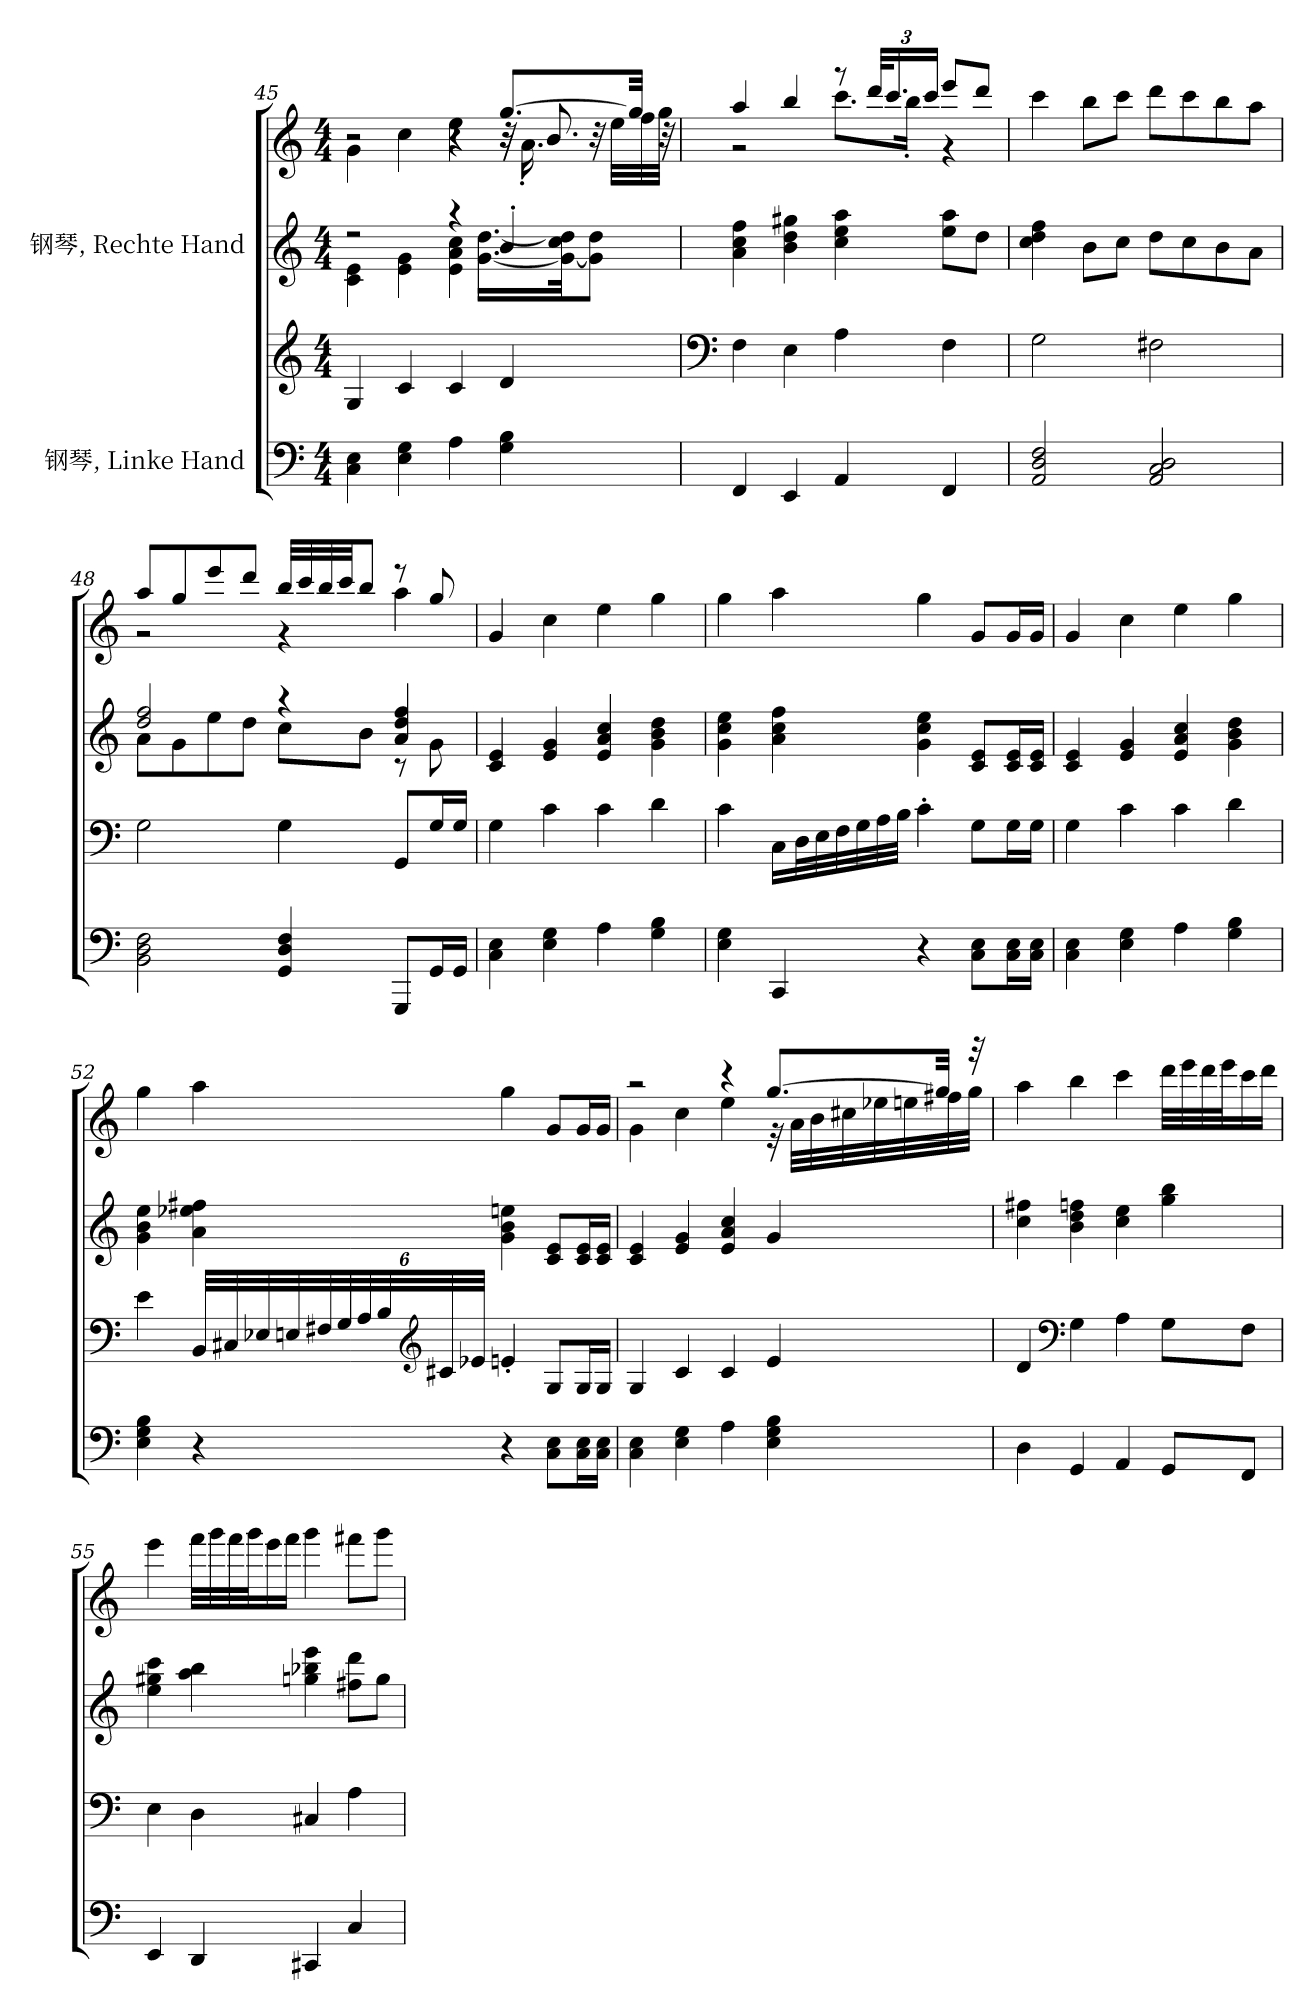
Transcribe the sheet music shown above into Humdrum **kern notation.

**kern	**kern	**kern	**kern
*part2	*part2	*part1	*part1
*staff4	*staff3	*staff2	*staff1
*I"钢琴, Linke Hand	*	*I"钢琴, Rechte Hand	*
*clefF4	*clefG2	*clefG2	*clefG2
*k[]	*k[]	*k[]	*k[]
*M4/4	*M4/4	*M4/4	*M4/4
=45	=45	=45	=45
*	*	*^	*^
*	*	*	*	*	*^
4C\ 4E\	4G/	2r	4c\ 4e\	2r	4g\	2r
4E\ 4G\	4c/	.	4e\ 4g\	.	4cc\	.
4A\	4c/	4r	4e\ 4a\ 4cc\	4r	4ee\	4r
4G\ 4B\	4d/	4b'/	[16.g\ [16.dd\LL	[8.gg/L	32r	16r
.	.	.	.	.	16.a'\	.
.	.	.	.	.	.	8.b/
.	.	.	32g\_ 32cc\ 32dd\]JK	.	.	.
.	.	.	8g\] 8dd\J	.	32r	.
.	.	.	.	.	32ee\LLL	.
.	.	.	.	32gg/Jkk]	32ff\	.
.	.	.	.	32r	32gg\JJJ	.
*	*	*v	*v	*	*	*
*	*	*	*v	*v	*v
!!LO:LB:g=z
=46	=46	=46	=46
*	*clefF4	*	*
*	*	*	*^
4FF/	4F\	4a\ 4cc\ 4ff\	4aa/	2r
4EE/	4E\	4b\ 4dd\ 4gg#X\	4bb/	.
4AA/	4A\	4cc\ 4ee\ 4aa\	8r	8.ccc\L
*	*	*	*Xbrackettup	*
.	.	.	48ddd/KLL	.
.	.	.	24.ccc/	.
.	.	.	.	16bb'\Jk
.	.	.	24ccc/JJ	.
4FF/	4F\	8ee\ 8aa\L	8eee/L	4r
.	.	8dd\J	8ddd/J	.
*	*	*	*v	*v
=47	=47	=47	=47
2AA/ 2D/ 2F/	2G\	4cc\ 4dd\ 4ff\	4ccc\
.	.	8b\L	8bb\L
.	.	8cc\J	8ccc\J
2AA/ 2C/ 2D/	2F#X\	8dd\L	8ddd\L
.	.	8cc\	8ccc\
.	.	8b\	8bb\
.	.	8a\J	8aa\J
=48	=48	=48	=48
*	*	*^	*^
2BB\ 2D\ 2F\	2G\	2dd/ 2ff/	8a\L	8aa/L	2r
.	.	.	8g\	8gg/	.
.	.	.	8ee\	8eee/	.
.	.	.	8dd\J	8ddd/J	.
4GG/ 4D/ 4F/	4G\	4r	8cc\L	32bb/LLL	4r
.	.	.	.	32ccc/	.
.	.	.	.	32bb/	.
.	.	.	.	32ccc/JJ	.
.	.	.	8b\J	8bb/J	.
8GGG/L	8GG/L	4a/ 4dd/ 4ff/	8r	8r	4aa\
16GG/L	16G/L	.	8g\	8gg/	.
16GG/JJ	16G/JJ	.	.	.	.
*	*	*v	*v	*	*
*	*	*	*v	*v
!!LO:PB:g=z
=49	=49	=49	=49
4C\ 4E\	4G\	4c/ 4e/	4g/
4E\ 4G\	4c\	4e/ 4g/	4cc\
4A\	4c\	4e/ 4a/ 4cc/	4ee\
4G\ 4B\	4d\	4g\ 4b\ 4dd\	4gg\
=50	=50	=50	=50
4E\ 4G\	4c\	4g\ 4cc\ 4ee\	4gg\
4CC/	16C\LL	4a\ 4cc\ 4ff\	4aa\
.	32D\L	.	.
.	32E\	.	.
.	32F\	.	.
.	32G\	.	.
.	32A\	.	.
.	32B\JJJ	.	.
4r	4c'\	4g\ 4cc\ 4ee\	4gg\
8C\ 8E\L	8G\L	8c/ 8e/L	8g/L
16C\ 16E\L	16G\L	16c/ 16e/L	16g/L
16C\ 16E\JJ	16G\JJ	16c/ 16e/JJ	16g/JJ
=51	=51	=51	=51
4C\ 4E\	4G\	4c/ 4e/	4g/
4E\ 4G\	4c\	4e/ 4g/	4cc\
4A\	4c\	4e/ 4a/ 4cc/	4ee\
4G\ 4B\	4d\	4g\ 4b\ 4dd\	4gg\
!!LO:LB:g=z
=52	=52	=52	=52
4E\ 4G\ 4B\	4e\	4g\ 4b\ 4ee\	4gg\
4r	32BB/LLL	4a\ 4ee-X\ 4ff#X\	4aa\
.	32C#X/	.	.
.	32E-X/	.	.
.	32En/	.	.
*	*Xbrackettup	*	*
.	48F#X/	.	.
.	48G/	.	.
.	48A/	.	.
.	48B/	.	.
*	*clefG2	*	*
.	48c#X/	.	.
.	48e-X/JJJ	.	.
4r	4en'/	4g\ 4b\ 4een\	4gg\
8C\ 8E\L	8G/L	8c/ 8e/L	8g/L
16C\ 16E\L	16G/L	16c/ 16e/L	16g/L
16C\ 16E\JJ	16G/JJ	16c/ 16e/JJ	16g/JJ
=53	=53	=53	=53
*	*	*	*^
4C\ 4E\	4G/	4c/ 4e/	2r	4g\
4E\ 4G\	4c/	4e/ 4g/	.	4cc\
4A\	4c/	4e/ 4a/ 4cc/	4r	4ee\
4E\ 4G\ 4B\	4e/	4g/	[8.gg/L	32r
.	.	.	.	32a\LLL
.	.	.	.	32b\
.	.	.	.	32cc#X\
.	.	.	.	32ee-X\
.	.	.	.	32een\
.	.	.	32gg/Jkk]	32ff#X\
.	.	.	32r	32gg\JJJ
*	*	*	*v	*v
!!LO:LB:g=z
=54	=54	=54	=54
4D\	4d/	4cc\ 4ff#X\	4aa\
*	*clefF4	*	*
4GG/	4G\	4b\ 4dd\ 4ffn\	4bb\
4AA/	4A\	4cc\ 4ee\	4ccc\
8GG/L	8G\L	4gg\ 4bb\	32ddd\LLL
.	.	.	32eee\
.	.	.	32ddd\
.	.	.	32eee\J
8FF/J	8F\J	.	16ccc\
.	.	.	16ddd\JJ
=55	=55	=55	=55
4EE/	4E\	4ee\ 4gg#X\ 4ccc\	4eee\
4DD/	4D\	4aa\ 4bb\	32fff\LLL
.	.	.	32ggg\
.	.	.	32fff\
.	.	.	32ggg\J
.	.	.	16eee\
.	.	.	16fff\JJ
4CC#X/	4C#X/	4ggn\ 4bb-X\ 4eee\	4ggg\
4C/	4A\	8ff#X\ 8ddd\L	8fff#X\L
.	.	8gg\J	8ggg\J
=	=	=	=
*-	*-	*-	*-
